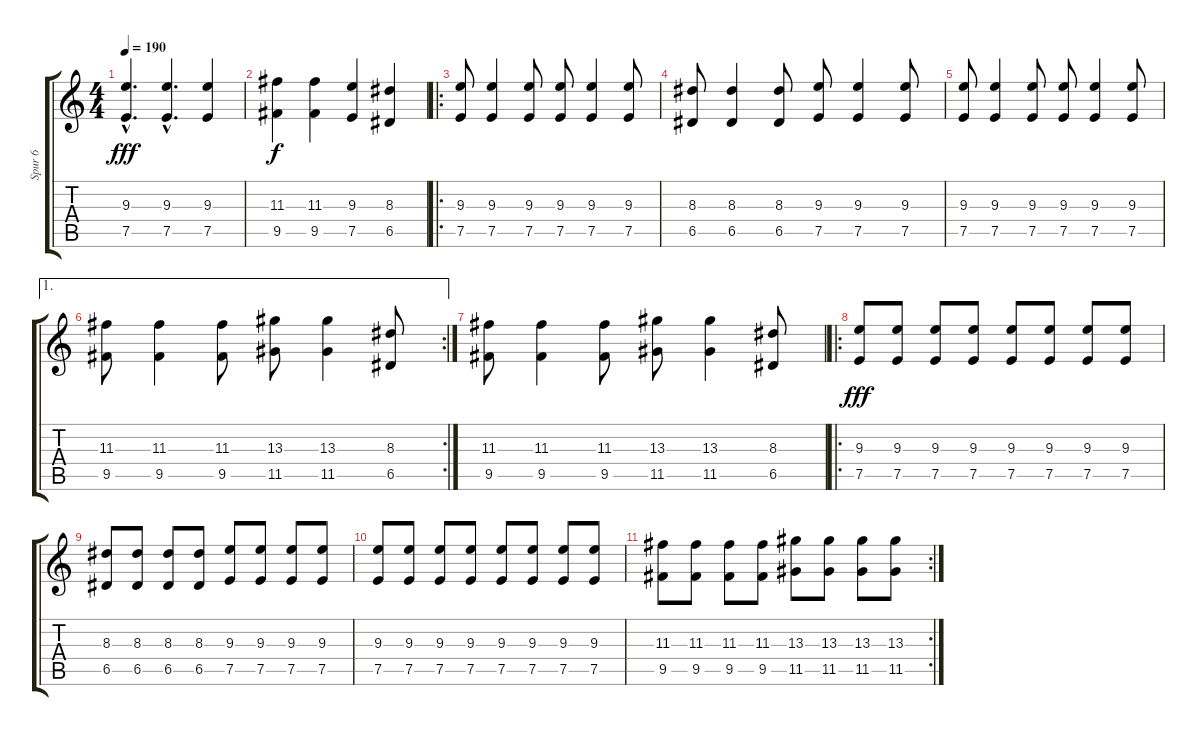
\track ("Spur 6" "Spur 6") {instrument distortionguitar}
\staff {score tabs}
\tuning (E4 B3 G3 D3 A2 E2) {hide}
\ts (4 4)
\tempo 190
\clef g2
\ks c
(9.3{hac} 7.5{hac}).4{d dy fff} (9.3{hac} 7.5{hac}).4{d} (9.3 7.5).4 |
(11.3 9.5).4{dy f} (11.3 9.5).4 (9.3 7.5).4 (8.3 6.5).4 |
\ro
(9.3 7.5).8 (9.3 7.5).4 (9.3 7.5).8 (9.3 7.5).8 (9.3 7.5).4 (9.3 7.5).8 |
(8.3 6.5).8 (8.3 6.5).4 (8.3 6.5).8 (9.3 7.5).8 (9.3 7.5).4 (9.3 7.5).8 |
(9.3 7.5).8 (9.3 7.5).4 (9.3 7.5).8 (9.3 7.5).8 (9.3 7.5).4 (9.3 7.5).8 |
\ae 1
\rc 2
(11.3 9.5).8 (11.3 9.5).4 (11.3 9.5).8 (13.3 11.5).8 (13.3 11.5).4 (8.3 6.5).8 |
(11.3 9.5).8 (11.3 9.5).4 (11.3 9.5).8 (13.3 11.5).8 (13.3 11.5).4 (8.3 6.5).8 |
\ro
(9.3 7.5).8{dy fff} (9.3 7.5).8 (9.3 7.5).8 (9.3 7.5).8 (9.3 7.5).8 (9.3 7.5).8 (9.3 7.5).8 (9.3 7.5).8 |
(8.3 6.5).8 (8.3 6.5).8 (8.3 6.5).8 (8.3 6.5).8 (9.3 7.5).8 (9.3 7.5).8 (9.3 7.5).8 (9.3 7.5).8 |
(9.3 7.5).8 (9.3 7.5).8 (9.3 7.5).8 (9.3 7.5).8 (9.3 7.5).8 (9.3 7.5).8 (9.3 7.5).8 (9.3 7.5).8 |
\rc 2
(11.3 9.5).8 (11.3 9.5).8 (11.3 9.5).8 (11.3 9.5).8 (13.3 11.5).8 (13.3 11.5).8 (13.3 11.5).8 (13.3 11.5).8
